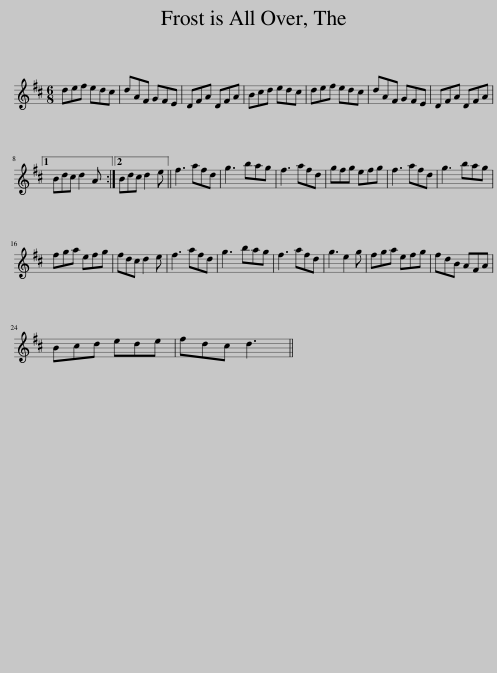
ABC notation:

X:1
L:1/8
M:6/8
I:linebreak $
K:D
V:1 treble
V:1
 def edc | dAF GFE | DFA DFA | Bcd edc | def edc | %5
 dAF GFE | DFA DFA |1$ Bdc d2 A :|2 Bdc d2 e || f3 afd | %10
 g3 bag | f3 afd | gfg efg | f3 afd | g3 bag |$ %15
 fga efg | fdc d2 e | f3 afd | g3 bag | f3 afd | %20
 g3 e2 g | fga efg | fdB AFA |$ Bcd ede | fdc d3 || %25
